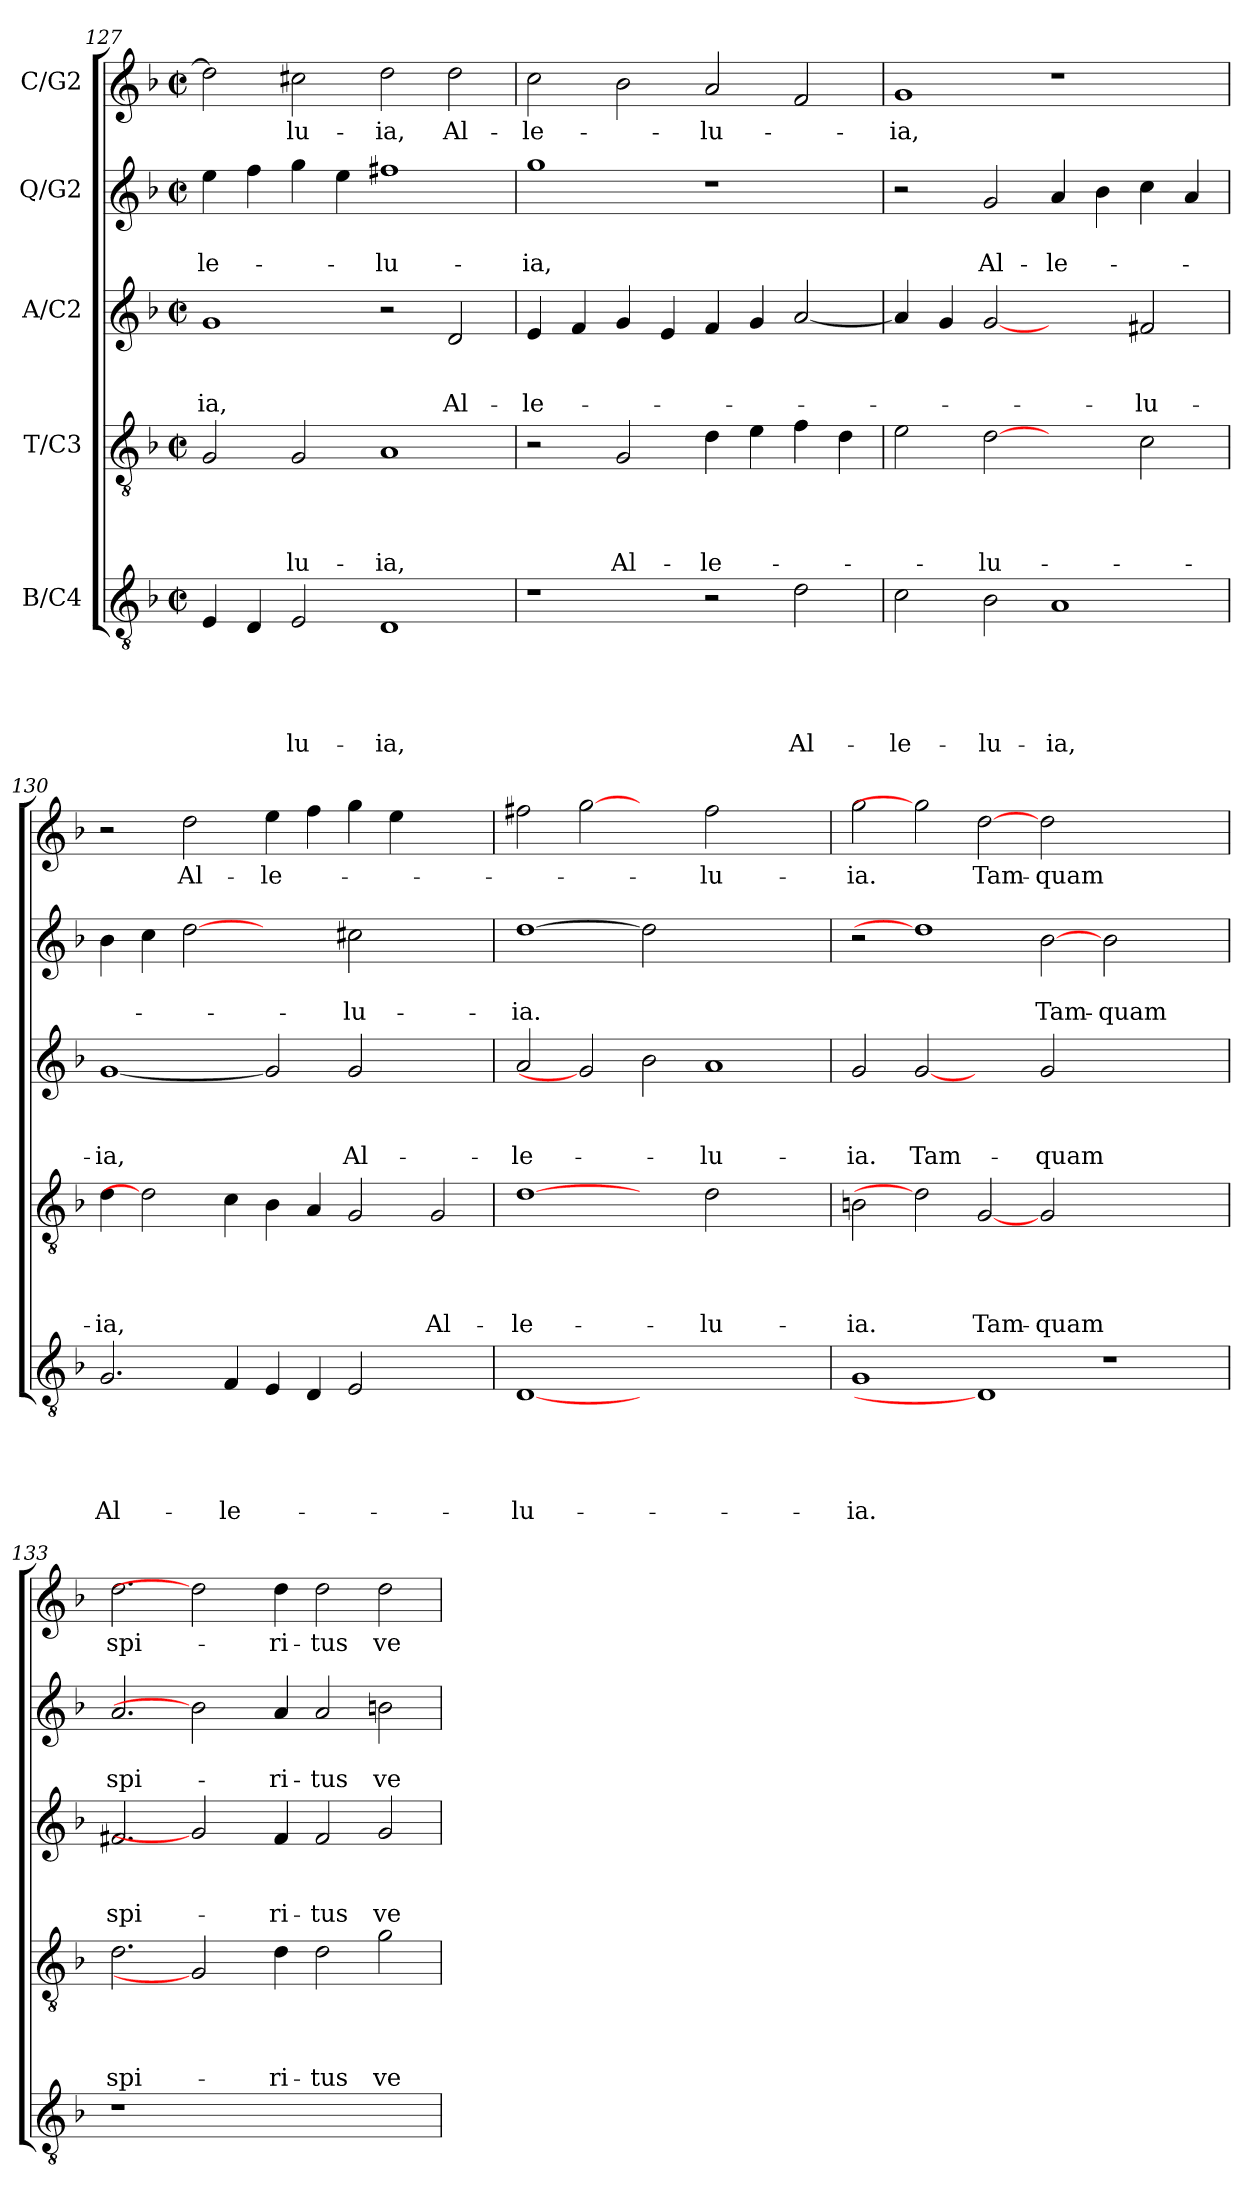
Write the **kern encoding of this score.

**kern	**text	**text	**text	**text	**text	**kern	**text	**text	**text	**text	**kern	**text	**text	**text	**kern	**text	**text	**kern	**text
*part5	*part5	*part5	*part5	*part5	*part5	*part4	*part4	*part4	*part4	*part4	*part3	*part3	*part3	*part3	*part2	*part2	*part2	*part1	*part1
*staff5	*staff5	*staff5	*staff5	*staff5	*staff5	*staff4	*staff4	*staff4	*staff4	*staff4	*staff3	*staff3	*staff3	*staff3	*staff2	*staff2	*staff2	*staff1	*staff1
*I"B/C4	*	*	*	*	*	*I"T/C3	*	*	*	*	*I"A/C2	*	*	*	*I"Q/G2	*	*	*I"C/G2	*
!!LO:PB:g=z
*clefGv2	*	*	*	*	*	*clefGv2	*	*	*	*	*clefG2	*	*	*	*clefG2	*	*	*clefG2	*
*k[b-]	*	*	*	*	*	*k[b-]	*	*	*	*	*k[b-]	*	*	*	*k[b-]	*	*	*k[b-]	*
*F:	*	*	*	*	*	*F:	*	*	*	*	*F:	*	*	*	*F:	*	*	*F:	*
*M2/2	*	*	*	*	*	*M2/2	*	*	*	*	*M2/2	*	*	*	*M2/2	*	*	*M2/2	*
*met(c|)	*	*	*	*	*	*met(c|)	*	*	*	*	*met(c|)	*	*	*	*met(c|)	*	*	*met(c|)	*
=127	=127	=127	=127	=127	=127	=127	=127	=127	=127	=127	=127	=127	=127	=127	=127	=127	=127	=127	=127
!	!	!	!	!	!	!	!	!	!	!	!	!	!	!LO:LY:b	!	!	!LO:LY:b	!	!
4E/	.	.	.	.	.	2G/	.	.	.	.	1g	.	.	-ia,	4ee\	.	-le-	2dd\]	.
4D/	.	.	.	.	.	.	.	.	.	.	.	.	.	.	4ff\	.	.	.	.
!	!	!	!	!	!LO:LY:b	!	!	!	!	!LO:LY:b	!	!	!	!	!	!	!	!	!LO:LY:b
2E/	.	.	.	.	-lu-	2G/	.	.	.	-lu-	.	.	.	.	4gg\	.	.	2cc#X\	-lu-
.	.	.	.	.	.	.	.	.	.	.	.	.	.	.	4ee\	.	.	.	.
!	!	!	!	!	!LO:LY:b	!	!	!	!	!LO:LY:b	!	!	!	!	!	!	!LO:LY:b	!	!LO:LY:b
1D	.	.	.	.	-ia,	1A	.	.	.	-ia,	2r	.	.	.	1ff#X	.	-lu-	2dd\	-ia,
!	!	!	!	!	!	!	!	!	!	!	!	!	!	!LO:LY:b	!	!	!	!	!LO:LY:b
.	.	.	.	.	.	.	.	.	.	.	2d/	.	.	Al-	.	.	.	2dd\	Al-
=128	=128	=128	=128	=128	=128	=128	=128	=128	=128	=128	=128	=128	=128	=128	=128	=128	=128	=128	=128
!	!	!	!	!	!	!	!	!	!	!	!	!	!	!LO:LY:b	!	!	!LO:LY:b	!	!LO:LY:b
1r	.	.	.	.	.	2r	.	.	.	.	4e/	.	.	-le-	1gg	.	-ia,	2cc\	-le-
.	.	.	.	.	.	.	.	.	.	.	4f/	.	.	.	.	.	.	.	.
!	!	!	!	!	!	!	!	!	!	!LO:LY:b	!	!	!	!	!	!	!	!	!
.	.	.	.	.	.	2G/	.	.	.	Al-	4g/	.	.	.	.	.	.	2b-\	.
.	.	.	.	.	.	.	.	.	.	.	4e/	.	.	.	.	.	.	.	.
!	!	!	!	!	!	!	!	!	!	!LO:LY:b	!	!	!	!	!	!	!	!	!LO:LY:b
2r	.	.	.	.	.	4d\	.	.	.	-le-	4f/	.	.	.	1r	.	.	2a/	-lu-
.	.	.	.	.	.	4e\	.	.	.	.	4g/	.	.	.	.	.	.	.	.
!	!	!	!	!	!LO:LY:b	!	!	!	!	!	!	!	!	!	!	!	!	!	!
2d\	.	.	.	.	Al-	4f\	.	.	.	.	[2a/	.	.	.	.	.	.	2f/	.
.	.	.	.	.	.	4d\	.	.	.	.	.	.	.	.	.	.	.	.	.
=129	=129	=129	=129	=129	=129	=129	=129	=129	=129	=129	=129	=129	=129	=129	=129	=129	=129	=129	=129
!	!	!	!	!	!LO:LY:b	!	!	!	!	!	!	!	!	!	!	!	!	!	!LO:LY:b
2c\	.	.	.	.	-le-	2e\	.	.	.	.	4a/]	.	.	.	2r	.	.	1g	-ia,
.	.	.	.	.	.	.	.	.	.	.	4g/	.	.	.	.	.	.	.	.
!	!	!	!	!	!LO:LY:b	!	!	!	!	!LO:LY:b	!	!	!	!	!	!	!LO:LY:b	!	!
2B-\	.	.	.	.	-lu-	[2d	.	.	.	-lu-	[2g	.	.	.	2g/	.	Al-	.	.
!	!	!	!	!	!LO:LY:b	!	!	!	!	!	!	!	!	!	!	!	!LO:LY:b	!	!
1A	.	.	.	.	-ia,	2ryy	.	.	.	.	2ryy	.	.	.	4a/	.	-le-	1r	.
.	.	.	.	.	.	.	.	.	.	.	.	.	.	.	4b-\	.	.	.	.
!	!	!	!	!	!	!	!	!	!	!	!	!	!	!LO:LY:b	!	!	!	!	!
.	.	.	.	.	.	2c\	.	.	.	.	2f#X/	.	.	-lu-	4cc\	.	.	.	.
.	.	.	.	.	.	.	.	.	.	.	.	.	.	.	4a/	.	.	.	.
=130	=130	=130	=130	=130	=130	=130	=130	=130	=130	=130	=130	=130	=130	=130	=130	=130	=130	=130	=130
!	!	!	!	!	!LO:LY:b	!	!	!	!	!LO:LY:b	!	!	!	!LO:LY:b	!	!	!	!	!
2.G/	.	.	.	.	Al-	4d\	.	.	.	-ia,	[1g	.	.	-ia,	4b-\	.	.	2r	.
.	.	.	.	.	.	2d]	.	.	.	.	.	.	.	.	4cc\	.	.	.	.
!	!	!	!	!	!	!	!	!	!	!	!	!	!	!	!	!	!	!	!LO:LY:b
.	.	.	.	.	.	.	.	.	.	.	.	.	.	.	[2dd	.	.	2dd\	Al-
!	!	!	!	!	!LO:LY:b	!	!	!	!	!	!	!	!	!	!	!	!	!	!
4F/	.	.	.	.	-le-	4c\	.	.	.	.	.	.	.	.	.	.	.	.	.
!	!	!	!	!	!	!	!	!	!	!	!	!	!	!	!	!	!	!	!LO:LY:b
4E/	.	.	.	.	.	4B-\	.	.	.	.	2g]	.	.	.	2ryy	.	.	4ee\	-le-
4D/	.	.	.	.	.	4A/	.	.	.	.	.	.	.	.	.	.	.	4ff\	.
!	!	!	!	!	!	!	!	!	!	!	!	!	!	!LO:LY:b	!	!	!LO:LY:b	!	!
2E/	.	.	.	.	.	2G/	.	.	.	.	2g/	.	.	Al-	2cc#X\	.	-lu-	4gg\	.
.	.	.	.	.	.	.	.	.	.	.	.	.	.	.	.	.	.	4ee\	.
!	!	!	!	!	!	!	!	!	!	!LO:LY:b	!	!	!	!	!	!	!	!	!
2ryy	.	.	.	.	.	2G/	.	.	.	Al-	2ryy	.	.	.	2ryy	.	.	2ryy	.
!!LO:LB:g=z
=131	=131	=131	=131	=131	=131	=131	=131	=131	=131	=131	=131	=131	=131	=131	=131	=131	=131	=131	=131
!	!	!	!	!	!LO:LY:b	!	!	!	!	!LO:LY:b	!	!	!	!LO:LY:b	!	!	!LO:LY:b	!	!
[1D	.	.	.	.	-lu-	[1d	.	.	.	-le-	2a/	.	.	-le-	[1dd	.	-ia.	2ff#X\	.
.	.	.	.	.	.	.	.	.	.	.	2g]	.	.	.	.	.	.	[2gg	.
1.ryy	.	.	.	.	.	2ryy	.	.	.	.	2b-\	.	.	.	2dd]	.	.	2ryy	.
!	!	!	!	!	!	!	!	!	!	!LO:LY:b	!	!	!	!LO:LY:b	!	!	!	!	!LO:LY:b
.	.	.	.	.	.	2d\	.	.	.	-lu-	1a	.	.	-lu-	1ryy	.	.	2ff#\	-lu-
.	.	.	.	.	.	2ryy	.	.	.	.	.	.	.	.	.	.	.	2ryy	.
=132	=132	=132	=132	=132	=132	=132	=132	=132	=132	=132	=132	=132	=132	=132	=132	=132	=132	=132	=132
!	!	!	!	!	!LO:LY:b	!	!	!	!	!LO:LY:b	!	!	!	!LO:LY:b	!	!	!	!	!LO:LY:b
1G	.	.	.	.	-ia.	2Bn\	.	.	.	-ia.	2g/	.	.	-ia.	2r	.	.	2gg\	-ia.
!	!	!	!	!	!	!	!	!	!	!	!	!	!	!LO:LY:b	!	!	!	!	!
.	.	.	.	.	.	2d]	.	.	.	.	[2g	.	.	Tam-	1dd]	.	.	2gg]	.
!	!	!	!	!	!	!	!	!	!	!LO:LY:b	!	!	!	!	!	!	!	!	!LO:LY:b
1D]	.	.	.	.	.	[2G	.	.	.	Tam-	2ryy	.	.	.	.	.	.	[2dd	Tam-
!	!	!	!	!	!	!	!	!	!	!LO:LY:b	!	!	!	!LO:LY:b	!	!	!LO:LY:b	!	!LO:LY:b
.	.	.	.	.	.	2G/	.	.	.	-quam	2g/	.	.	-quam	[2b-	.	Tam-	2dd\	-quam
!	!	!	!	!	!	!	!	!	!	!	!	!	!	!	!	!	!LO:LY:b	!	!
1r	.	.	.	.	.	1ryy	.	.	.	.	1ryy	.	.	.	2b-\	.	-quam	1ryy	.
.	.	.	.	.	.	.	.	.	.	.	.	.	.	.	2ryy	.	.	.	.
=133	=133	=133	=133	=133	=133	=133	=133	=133	=133	=133	=133	=133	=133	=133	=133	=133	=133	=133	=133
!	!	!	!	!	!	!	!	!	!	!LO:LY:b	!	!	!	!LO:LY:b	!	!	!LO:LY:b	!	!LO:LY:b
1r	.	.	.	.	.	2.d\	.	.	.	spi-	2.f#X/	.	.	spi-	2.a/	.	spi-	2.dd\	spi-
.	.	.	.	.	.	2G]	.	.	.	.	2g]	.	.	.	2b-]	.	.	2dd]	.
1.ryy	.	.	.	.	.	.	.	.	.	.	.	.	.	.	.	.	.	.	.
!	!	!	!	!	!	!	!	!	!	!LO:LY:b	!	!	!	!LO:LY:b	!	!	!LO:LY:b	!	!LO:LY:b
.	.	.	.	.	.	4d\	.	.	.	-ri-	4f#/	.	.	-ri-	4a/	.	-ri-	4dd\	-ri-
!	!	!	!	!	!	!	!	!	!	!LO:LY:b	!	!	!	!LO:LY:b	!	!	!LO:LY:b	!	!LO:LY:b
.	.	.	.	.	.	2d\	.	.	.	-tus	2f#/	.	.	-tus	2a/	.	-tus	2dd\	-tus
!	!	!	!	!	!	!	!	!	!	!LO:LY:b	!	!	!	!LO:LY:b	!	!	!LO:LY:b	!	!LO:LY:b
.	.	.	.	.	.	2g\	.	.	.	ve-	2g/	.	.	ve-	2bn\	.	ve-	2dd\	ve-
=	=	=	=	=	=	=	=	=	=	=	=	=	=	=	=	=	=	=	=
*-	*-	*-	*-	*-	*-	*-	*-	*-	*-	*-	*-	*-	*-	*-	*-	*-	*-	*-	*-
